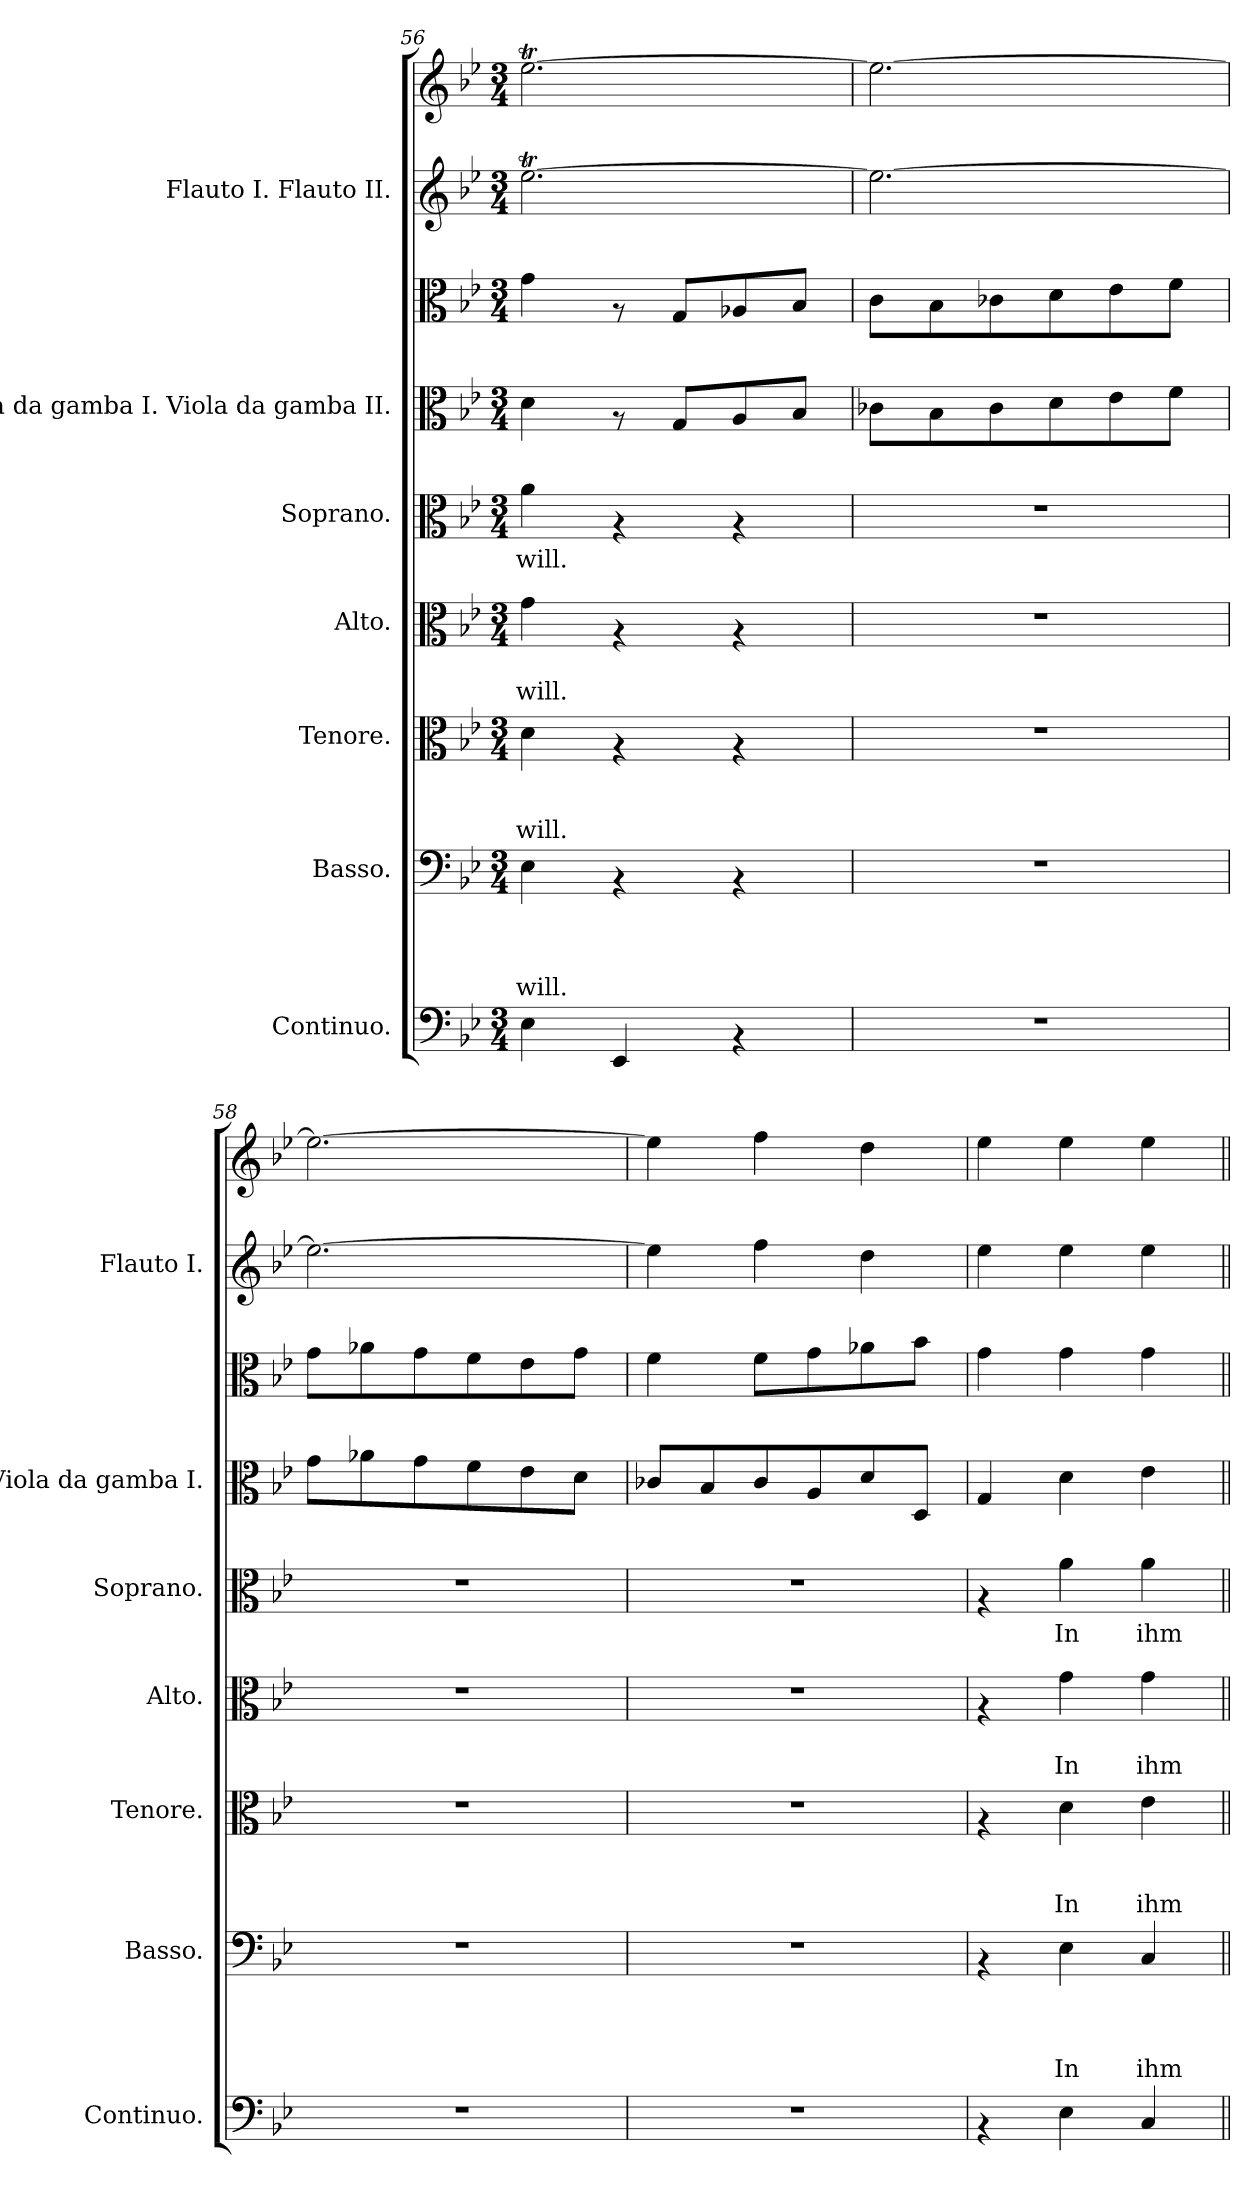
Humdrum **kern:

**kern	**kern	**text	**text	**text	**text	**kern	**text	**text	**text	**kern	**text	**text	**kern	**text	**kern	**kern	**kern	**kern
*part7	*part6	*part6	*part6	*part6	*part6	*part5	*part5	*part5	*part5	*part4	*part4	*part4	*part3	*part3	*part2	*part2	*part1	*part1
*staff9	*staff8	*staff8	*staff8	*staff8	*staff8	*staff7	*staff7	*staff7	*staff7	*staff6	*staff6	*staff6	*staff5	*staff5	*staff4	*staff3	*staff2	*staff1
*I"Continuo.	*I"Basso.	*	*	*	*	*I"Tenore.	*	*	*	*I"Alto.	*	*	*I"Soprano.	*	*I"Viola da gamba I. Viola da gamba II.	*	*I"Flauto I. Flauto II.	*
*I'Continuo.	*I'Basso.	*	*	*	*	*I'Tenore.	*	*	*	*I'Alto.	*	*	*I'Soprano.	*	*I'Viola da gamba I.	*	*I'Flauto I.	*
*clefF4	*clefF4	*	*	*	*	*clefC3	*	*	*	*clefC3	*	*	*clefC3	*	*clefC3	*clefC3	*clefG2	*clefG2
*k[b-e-]	*k[b-e-]	*	*	*	*	*k[b-e-]	*	*	*	*k[b-e-]	*	*	*k[b-e-]	*	*k[b-e-]	*k[b-e-]	*k[b-e-]	*k[b-e-]
*B-:	*B-:	*	*	*	*	*B-:	*	*	*	*B-:	*	*	*B-:	*	*B-:	*B-:	*B-:	*B-:
*M3/4	*M3/4	*	*	*	*	*M3/4	*	*	*	*M3/4	*	*	*M3/4	*	*M3/4	*M3/4	*M3/4	*M3/4
=56	=56	=56	=56	=56	=56	=56	=56	=56	=56	=56	=56	=56	=56	=56	=56	=56	=56	=56
!	!	!	!	!	!LO:LY:b	!	!	!	!LO:LY:b	!	!	!LO:LY:b	!	!LO:LY:b	!	!	!	!
4E-\	4E-\	.	.	.	will.	4d\	.	.	will.	4g\	.	will.	4a\	will.	4d\	4g\	[<2.ee-T\	[<2.ee-T\
4EE-/	4rAA	.	.	.	.	4rG	.	.	.	4rG	.	.	4rG	.	8rG	8rG	.	.
.	.	.	.	.	.	.	.	.	.	.	.	.	.	.	8G/L	8G/L	.	.
4rAA	4rAA	.	.	.	.	4rG	.	.	.	4rG	.	.	4rG	.	8A/	8A-X/	.	.
.	.	.	.	.	.	.	.	.	.	.	.	.	.	.	8B-/J	8B-/J	.	.
!!LO:LB:g=z
=57	=57	=57	=57	=57	=57	=57	=57	=57	=57	=57	=57	=57	=57	=57	=57	=57	=57	=57
2.r	2.r	.	.	.	.	2.r	.	.	.	2.r	.	.	2.r	.	8c-X\L	8c\L	2.ee-\_	2.ee-\_
.	.	.	.	.	.	.	.	.	.	.	.	.	.	.	8B-\	8B-\	.	.
.	.	.	.	.	.	.	.	.	.	.	.	.	.	.	8c-\	8c-\	.	.
.	.	.	.	.	.	.	.	.	.	.	.	.	.	.	8d\	8d\	.	.
.	.	.	.	.	.	.	.	.	.	.	.	.	.	.	8e-\	8e-\	.	.
.	.	.	.	.	.	.	.	.	.	.	.	.	.	.	8f\J	8f\J	.	.
=58	=58	=58	=58	=58	=58	=58	=58	=58	=58	=58	=58	=58	=58	=58	=58	=58	=58	=58
2.r	2.r	.	.	.	.	2.r	.	.	.	2.r	.	.	2.r	.	8g\L	8g\L	2.ee-\_	2.ee-\_
.	.	.	.	.	.	.	.	.	.	.	.	.	.	.	8a-\	8a-X\	.	.
.	.	.	.	.	.	.	.	.	.	.	.	.	.	.	8g\	8g\	.	.
.	.	.	.	.	.	.	.	.	.	.	.	.	.	.	8f\	8f\	.	.
.	.	.	.	.	.	.	.	.	.	.	.	.	.	.	8e-\	8e-\	.	.
.	.	.	.	.	.	.	.	.	.	.	.	.	.	.	8d\J	8g\J	.	.
=59	=59	=59	=59	=59	=59	=59	=59	=59	=59	=59	=59	=59	=59	=59	=59	=59	=59	=59
2.r	2.r	.	.	.	.	2.r	.	.	.	2.r	.	.	2.r	.	8c-X/L	4f\	4ee-\]	4ee-\]
.	.	.	.	.	.	.	.	.	.	.	.	.	.	.	8B-/	.	.	.
.	.	.	.	.	.	.	.	.	.	.	.	.	.	.	8c-/	8f\L	4ff\	4ff\
.	.	.	.	.	.	.	.	.	.	.	.	.	.	.	8A/	8g\	.	.
.	.	.	.	.	.	.	.	.	.	.	.	.	.	.	8d/	8a-X\	4dd\	4dd\
.	.	.	.	.	.	.	.	.	.	.	.	.	.	.	8D/J	8b-\J	.	.
=60	=60	=60	=60	=60	=60	=60	=60	=60	=60	=60	=60	=60	=60	=60	=60	=60	=60	=60
4rAA	4rAA	.	.	.	.	4rG	.	.	.	4rG	.	.	4rG	.	4G/	4g\	4ee-\	4ee-\
!	!	!	!	!	!LO:LY:b	!	!	!	!LO:LY:b	!	!	!LO:LY:b	!	!LO:LY:b	!	!	!	!
4E-\	4E-\	.	.	.	In	4d\	.	.	In	4g\	.	In	4a\	In	4d\	4g\	4ee-\	4ee-\
!	!	!	!	!	!LO:LY:b	!	!	!	!LO:LY:b	!	!	!LO:LY:b	!	!LO:LY:b	!	!	!	!
4C/	4C/	.	.	.	ihm	4e-\	.	.	ihm	4g\	.	ihm	4a\	ihm	4e-\	4g\	4ee-\	4ee-\
=||	=||	=||	=||	=||	=||	=||	=||	=||	=||	=||	=||	=||	=||	=||	=||	=||	=||	=||
*-	*-	*-	*-	*-	*-	*-	*-	*-	*-	*-	*-	*-	*-	*-	*-	*-	*-	*-
